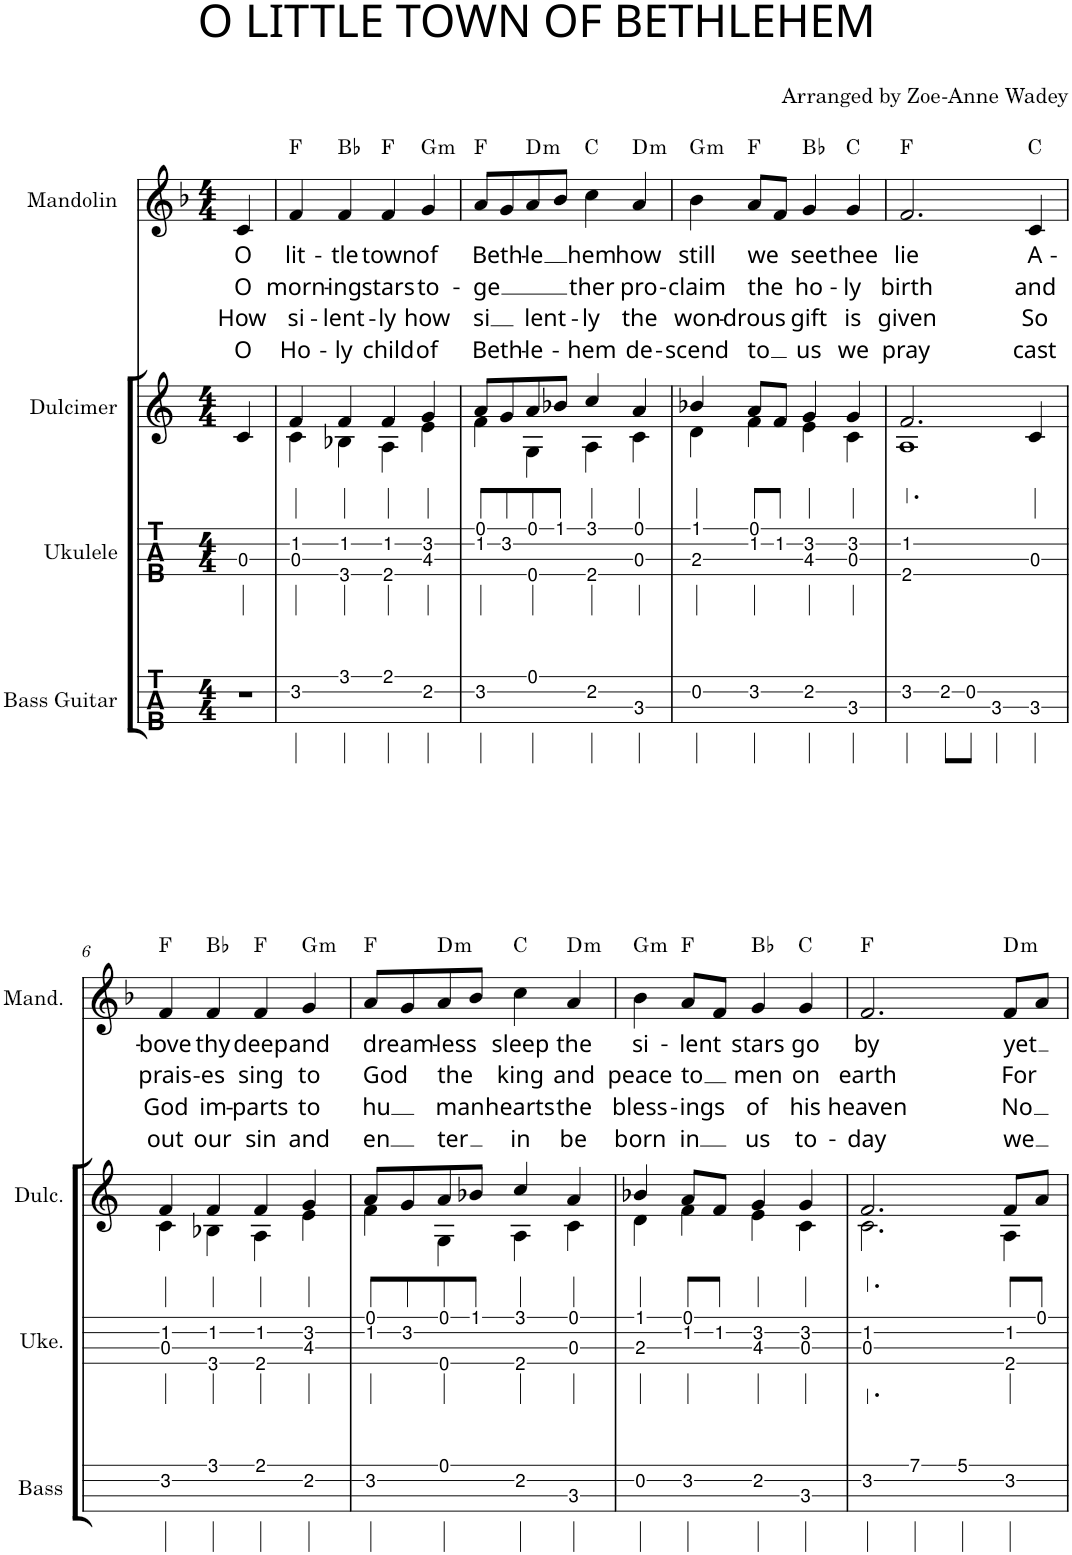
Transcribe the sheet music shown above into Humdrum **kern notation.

**kern	**kern	**kern	**kern	**text	**text	**text	**text	**harte
*part4	*part3	*part2	*part1	*part1	*part1	*part1	*part1	*part1
*staff4	*staff3	*staff2	*staff1	*staff1	*staff1	*staff1	*staff1	*
*I"Bass Guitar	*I"Ukulele	*I"Dulcimer	*I"Mandolin	*	*	*	*	*
*I'Bass	*I'Uke.	*I'Dulc.	*I'Mand.	*	*	*	*	*
*stria4	*stria4	*	*	*	*	*	*	*
*	*	*clefG2	*clefG2	*	*	*	*	*
*k[]	*k[]	*k[]	*k[b-]	*	*	*	*	*
*	*	*	*F:	*	*	*	*	*
*M4/4	*M4/4	*M4/4	*M4/4	*	*	*	*	*
=1	=1	=1	=1	=1	=1	=1	=1	=1
!	!	!	!	!LO:LY:b	!LO:LY:b	!LO:LY:b	!LO:LY:b	!
1r	4c\	4c/	4c/	O	O	How	O	.
.	2.ryy	2.ryy	2.ryy	.	.	.	.	.
=2	=2	=2	=2	=2	=2	=2	=2	=2
*	*^	*^	*	*	*	*	*	*
!	!	!	!	!	!	!LO:LY:b	!LO:LY:b	!LO:LY:b	!LO:LY:b	!
4F\	4f/	4c\	4f/	4c\	4f/	lit-	morn-	si-	Ho-	F:maj
!	!	!	!	!	!	!LO:LY:b	!LO:LY:b	!LO:LY:b	!LO:LY:b	!
4B-\	4f/	4B-\	4f/	4B-X\	4f/	-tle	-ing	-lent-	-ly	Bb:maj
!	!	!	!	!	!	!LO:LY:b	!LO:LY:b	!LO:LY:b	!LO:LY:b	!
4A\	4f/	4A\	4f/	4A\	4f/	town	stars	-ly	child	F:maj
!	!	!	!	!	!	!LO:LY:b	!LO:LY:b	!LO:LY:b	!LO:LY:b	!LO:H:kt=m
4E\	4g/	4e\	4g/	4e\	4g/	of	to-	how	of	G:min
=3	=3	=3	=3	=3	=3	=3	=3	=3	=3	=3
!	!	!	!	!	!	!LO:LY:b	!LO:LY:b	!LO:LY:b	!LO:LY:b	!
4F\	8a/L	4f\	8a/L	4f\	8a/L	Beth-	-ge	si	Beth-	F:maj
.	8g/	.	8g/	.	8g/	.	.	.	.	.
!	!	!	!	!	!	!LO:LY:b	!	!LO:LY:b	!LO:LY:b	!LO:H:kt=m
4G\	8a/	4G\	8a/	4G\	8a/	-le	.	lent-	-le-	D:min
.	8b-/J	.	8b-X/J	.	8b-/J	.	.	.	.	.
!	!	!	!	!	!	!LO:LY:b	!LO:LY:b	!LO:LY:b	!LO:LY:b	!
4E\	4cc/	4A\	4cc/	4A\	4cc\	hem	ther	-ly	-hem	C:maj
!	!	!	!	!	!	!LO:LY:b	!LO:LY:b	!LO:LY:b	!LO:LY:b	!LO:H:kt=m
4C\	4a/	4c\	4a/	4c\	4a/	how	pro-	the	de-	D:min
=4	=4	=4	=4	=4	=4	=4	=4	=4	=4	=4
!	!	!	!	!	!	!LO:LY:b	!LO:LY:b	!LO:LY:b	!LO:LY:b	!LO:H:kt=m
4D\	4b-/	4d\	4b-X/	4d\	4b-\	still	-claim	won-	-scend	G:min
!	!	!	!	!	!	!LO:LY:b	!LO:LY:b	!LO:LY:b	!LO:LY:b	!
4F\	8a/L	4f\	8a/L	4f\	8a/L	we	the	-drous	to	F:maj
.	8f/J	.	8f/J	.	8f/J	.	.	.	.	.
!	!	!	!	!	!	!LO:LY:b	!LO:LY:b	!LO:LY:b	!LO:LY:b	!
4E\	4g/	4e\	4g/	4e\	4g/	see	ho-	gift	us	Bb:maj
!	!	!	!	!	!	!LO:LY:b	!LO:LY:b	!LO:LY:b	!LO:LY:b	!
4C\	4g/	4c\	4g/	4c\	4g/	thee	-ly	is	we	C:maj
=5	=5	=5	=5	=5	=5	=5	=5	=5	=5	=5
!	!	!	!	!	!	!LO:LY:b	!LO:LY:b	!LO:LY:b	!LO:LY:b	!
4F\	2.f/	1A	2.f/	1A	2.f/	lie	birth	given	pray	F:maj
8E\L	.	.	.	.	.	.	.	.	.	.
8D\J	.	.	.	.	.	.	.	.	.	.
4C\	.	.	.	.	.	.	.	.	.	.
!	!	!	!	!	!	!LO:LY:b	!LO:LY:b	!LO:LY:b	!LO:LY:b	!
4C\	4c/	.	4c/	.	4c/	A-	and	So	cast	C:maj
!!LO:LB:g=z
=6	=6	=6	=6	=6	=6	=6	=6	=6	=6	=6
!	!	!	!	!	!	!LO:LY:b	!LO:LY:b	!LO:LY:b	!LO:LY:b	!
4F\	4f/	4c\	4f/	4c\	4f/	-bove	prais-	God	out	F:maj
!	!	!	!	!	!	!LO:LY:b	!LO:LY:b	!LO:LY:b	!LO:LY:b	!
4B-\	4f/	4B-\	4f/	4B-X\	4f/	thy	-es	im-	our	Bb:maj
!	!	!	!	!	!	!LO:LY:b	!LO:LY:b	!LO:LY:b	!LO:LY:b	!
4A\	4f/	4A\	4f/	4A\	4f/	deep	sing	-parts	sin	F:maj
!	!	!	!	!	!	!LO:LY:b	!LO:LY:b	!LO:LY:b	!LO:LY:b	!LO:H:kt=m
4E\	4g/	4e\	4g/	4e\	4g/	and	to	to	and	G:min
=7	=7	=7	=7	=7	=7	=7	=7	=7	=7	=7
!	!	!	!	!	!	!LO:LY:b	!LO:LY:b	!LO:LY:b	!LO:LY:b	!
4F\	8a/L	4f\	8a/L	4f\	8a/L	dream-	God	hu	en	F:maj
.	8g/	.	8g/	.	8g/	.	.	.	.	.
!	!	!	!	!	!	!LO:LY:b	!LO:LY:b	!LO:LY:b	!LO:LY:b	!LO:H:kt=m
4G\	8a/	4G\	8a/	4G\	8a/	-less	the	man	ter	D:min
.	8b-/J	.	8b-X/J	.	8b-/J	.	.	.	.	.
!	!	!	!	!	!	!LO:LY:b	!LO:LY:b	!LO:LY:b	!LO:LY:b	!
4E\	4cc/	4A\	4cc/	4A\	4cc\	sleep	king	hearts	in	C:maj
!	!	!	!	!	!	!LO:LY:b	!LO:LY:b	!LO:LY:b	!LO:LY:b	!LO:H:kt=m
4C\	4a/	4c\	4a/	4c\	4a/	the	and	the	be	D:min
=8	=8	=8	=8	=8	=8	=8	=8	=8	=8	=8
!	!	!	!	!	!	!LO:LY:b	!LO:LY:b	!LO:LY:b	!LO:LY:b	!LO:H:kt=m
4D\	4b-/	4d\	4b-X/	4d\	4b-\	si-	peace	bless-	born	G:min
!	!	!	!	!	!	!LO:LY:b	!LO:LY:b	!LO:LY:b	!LO:LY:b	!
4F\	8a/L	4f\	8a/L	4f\	8a/L	-lent	to	-ings	in	F:maj
.	8f/J	.	8f/J	.	8f/J	.	.	.	.	.
!	!	!	!	!	!	!LO:LY:b	!LO:LY:b	!LO:LY:b	!LO:LY:b	!
4E\	4g/	4e\	4g/	4e\	4g/	stars	men	of	us	Bb:maj
!	!	!	!	!	!	!LO:LY:b	!LO:LY:b	!LO:LY:b	!LO:LY:b	!
4C\	4g/	4c\	4g/	4c\	4g/	go	on	his	to-	C:maj
=9	=9	=9	=9	=9	=9	=9	=9	=9	=9	=9
!	!	!	!	!	!	!LO:LY:b	!LO:LY:b	!LO:LY:b	!LO:LY:b	!
4F\	2.f/	2.c\	2.f/	2.c\	2.f/	by	earth	heaven	-day	F:maj
4d\	.	.	.	.	.	.	.	.	.	.
4c\	.	.	.	.	.	.	.	.	.	.
!	!	!	!	!	!	!LO:LY:b	!LO:LY:b	!LO:LY:b	!LO:LY:b	!LO:H:kt=m
4F\	8f/L	4A\	8f/L	4A\	8f/L	yet	For	No	we	D:min
.	8a/J	.	8a/J	.	8a/J	.	.	.	.	.
*	*v	*v	*	*	*	*	*	*	*	*
*	*	*v	*v	*	*	*	*	*	*
=	=	=	=	=	=	=	=	=
*-	*-	*-	*-	*-	*-	*-	*-	*-
